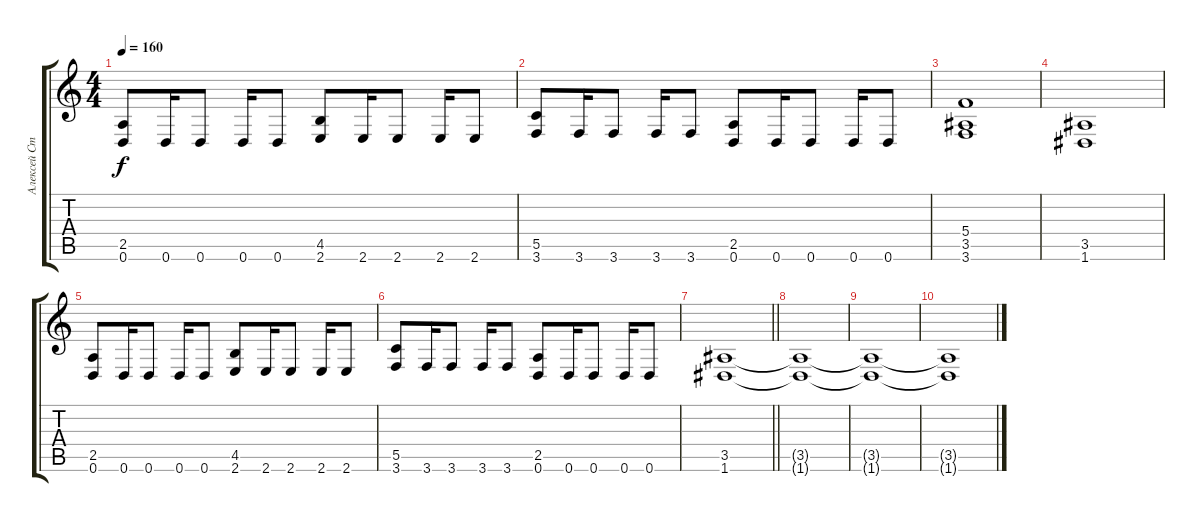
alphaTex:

\track ("Алексей Страйк" "Алексей Ст") {instrument distortionguitar}
\staff {score tabs}
\tuning (D4 A3 F3 C3 G2 D2) {hide}
\ts (4 4)
\tempo 160
\clef g2
\ks c
(2.5 0.6).8{dy f} 0.6.16 0.6.8 0.6.16 0.6.8 (4.5 2.6).8 2.6.16 2.6.8 2.6.16 2.6.8 |
(5.5 3.6).8 3.6.16 3.6.8 3.6.16 3.6.8 (2.5 0.6).8 0.6.16 0.6.8 0.6.16 0.6.8 |
(5.4 3.5 3.6).1 |
(3.5 1.6).1 |
(2.5 0.6).8 0.6.16 0.6.8 0.6.16 0.6.8 (4.5 2.6).8 2.6.16 2.6.8 2.6.16 2.6.8 |
(5.5 3.6).8 3.6.16 3.6.8 3.6.16 3.6.8 (2.5 0.6).8 0.6.16 0.6.8 0.6.16 0.6.8 |
\barLineRight lightlight
(3.5 1.6).1 |
(3.5{t} 1.6{t}).1 |
(3.5{t} 1.6{t}).1 |
(3.5{t} 1.6{t}).1
